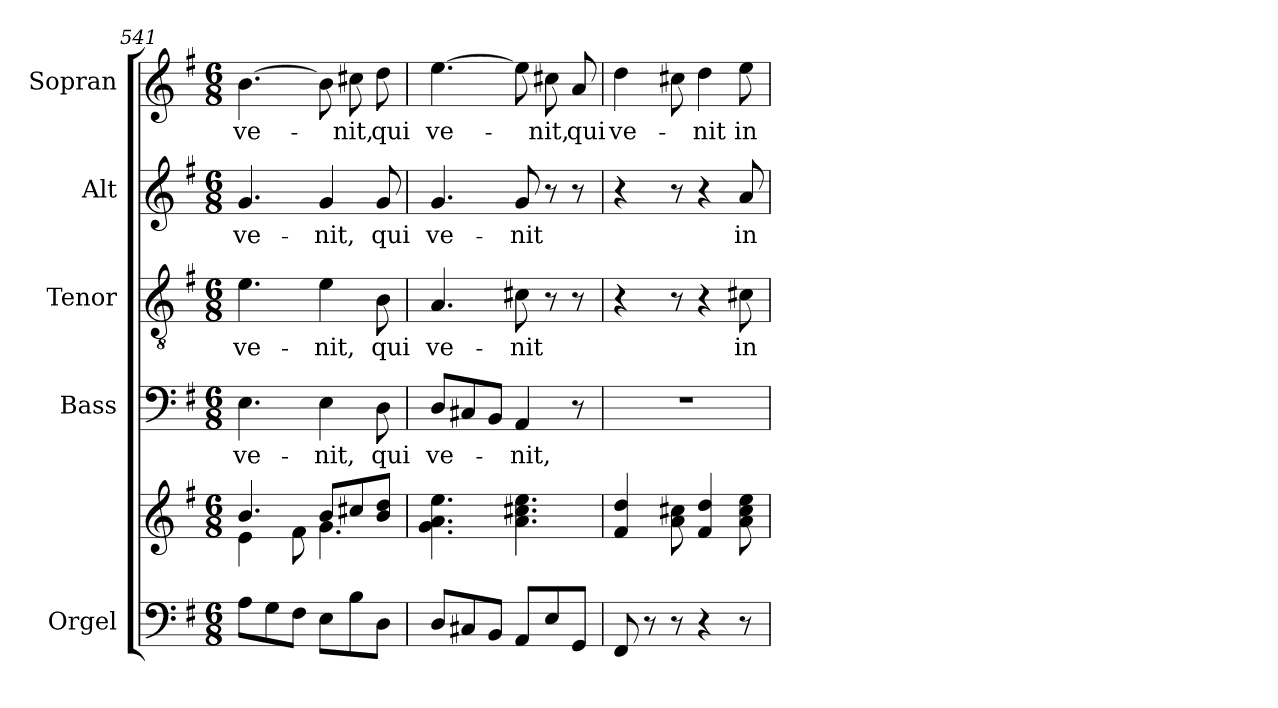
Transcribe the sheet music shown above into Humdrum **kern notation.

**kern	**kern	**kern	**text	**kern	**text	**kern	**text	**kern	**text
*part5	*part5	*part4	*part4	*part3	*part3	*part2	*part2	*part1	*part1
*staff6	*staff5	*staff4	*staff4	*staff3	*staff3	*staff2	*staff2	*staff1	*staff1
*I"Orgel	*	*I"Bass	*	*I"Tenor	*	*I"Alt	*	*I"Sopran	*
*I'Org.	*	*I'B.	*	*I'T.	*	*I'A.	*	*I'S.	*
*clefF4	*clefG2	*clefF4	*	*clefGv2	*	*clefG2	*	*clefG2	*
*k[f#]	*k[f#]	*k[f#]	*	*k[f#]	*	*k[f#]	*	*k[f#]	*
*G:	*G:	*G:	*	*G:	*	*G:	*	*G:	*
*M6/8	*M6/8	*M6/8	*	*M6/8	*	*M6/8	*	*M6/8	*
=541	=541	=541	=541	=541	=541	=541	=541	=541	=541
*	*^	*	*	*	*	*	*	*	*
!	!	!	!	!LO:LY:b	!	!LO:LY:b	!	!LO:LY:b	!	!LO:LY:b
8A\L	4.b/	4e\	4.E\	ve-	4.e\	ve-	4.g/	ve-	[4.b\	ve-
8G\	.	.	.	.	.	.	.	.	.	.
8F#\J	.	8f#\	.	.	.	.	.	.	.	.
!	!	!	!	!LO:LY:b	!	!LO:LY:b	!	!LO:LY:b	!	!
8E\L	8b/L	4.g\	4E\	-nit,	4e\	-nit,	4g/	-nit,	8b\]	.
!	!	!	!	!	!	!	!	!	!	!LO:LY:b
8B\	8cc#X/	.	.	.	.	.	.	.	8cc#X\	-nit,
!	!	!	!	!LO:LY:b	!	!LO:LY:b	!	!LO:LY:b	!	!LO:LY:b
8D\J	8b/ 8dd/J	.	8D\	qui	8B\	qui	8g/	qui	8dd\	qui
*	*v	*v	*	*	*	*	*	*	*	*
=542	=542	=542	=542	=542	=542	=542	=542	=542	=542
!	!	!	!LO:LY:b	!	!LO:LY:b	!	!LO:LY:b	!	!LO:LY:b
8D/L	4.g\ 4.a\ 4.ee\	8D/L	ve-	4.A/	ve-	4.g/	ve-	[4.ee\	ve-
8C#X/	.	8C#X/	.	.	.	.	.	.	.
8BB/J	.	8BB/J	.	.	.	.	.	.	.
!	!	!	!LO:LY:b	!	!LO:LY:b	!	!LO:LY:b	!	!
8AA/L	4.a\ 4.cc#X\ 4.ee\	4AA/	-nit,	8c#X\	-nit	8g/	-nit	8ee\]	.
!	!	!	!	!	!	!	!	!	!LO:LY:b
8E/	.	.	.	8r	.	8r	.	8cc#X\	-nit,
!	!	!	!	!	!	!	!	!	!LO:LY:b
8GG/J	.	8r	.	8r	.	8r	.	8a/	qui
=543	=543	=543	=543	=543	=543	=543	=543	=543	=543
!	!	!	!	!	!	!	!	!	!LO:LY:b
8FF#/	4f#/ 4dd/	2.r	.	4r	.	4r	.	4dd\	ve-
8r	.	.	.	.	.	.	.	.	.
8r	8a\ 8cc#X\	.	.	8r	.	8r	.	8cc#X\	.
!	!	!	!	!	!	!	!	!	!LO:LY:b
4r	4f#/ 4dd/	.	.	4r	.	4r	.	4dd\	-nit
!	!	!	!	!	!LO:LY:b	!	!LO:LY:b	!	!LO:LY:b
8r	8a\ 8cc#\ 8ee\	.	.	8c#X\	in	8a/	in	8ee\	in
=	=	=	=	=	=	=	=	=	=
*-	*-	*-	*-	*-	*-	*-	*-	*-	*-
